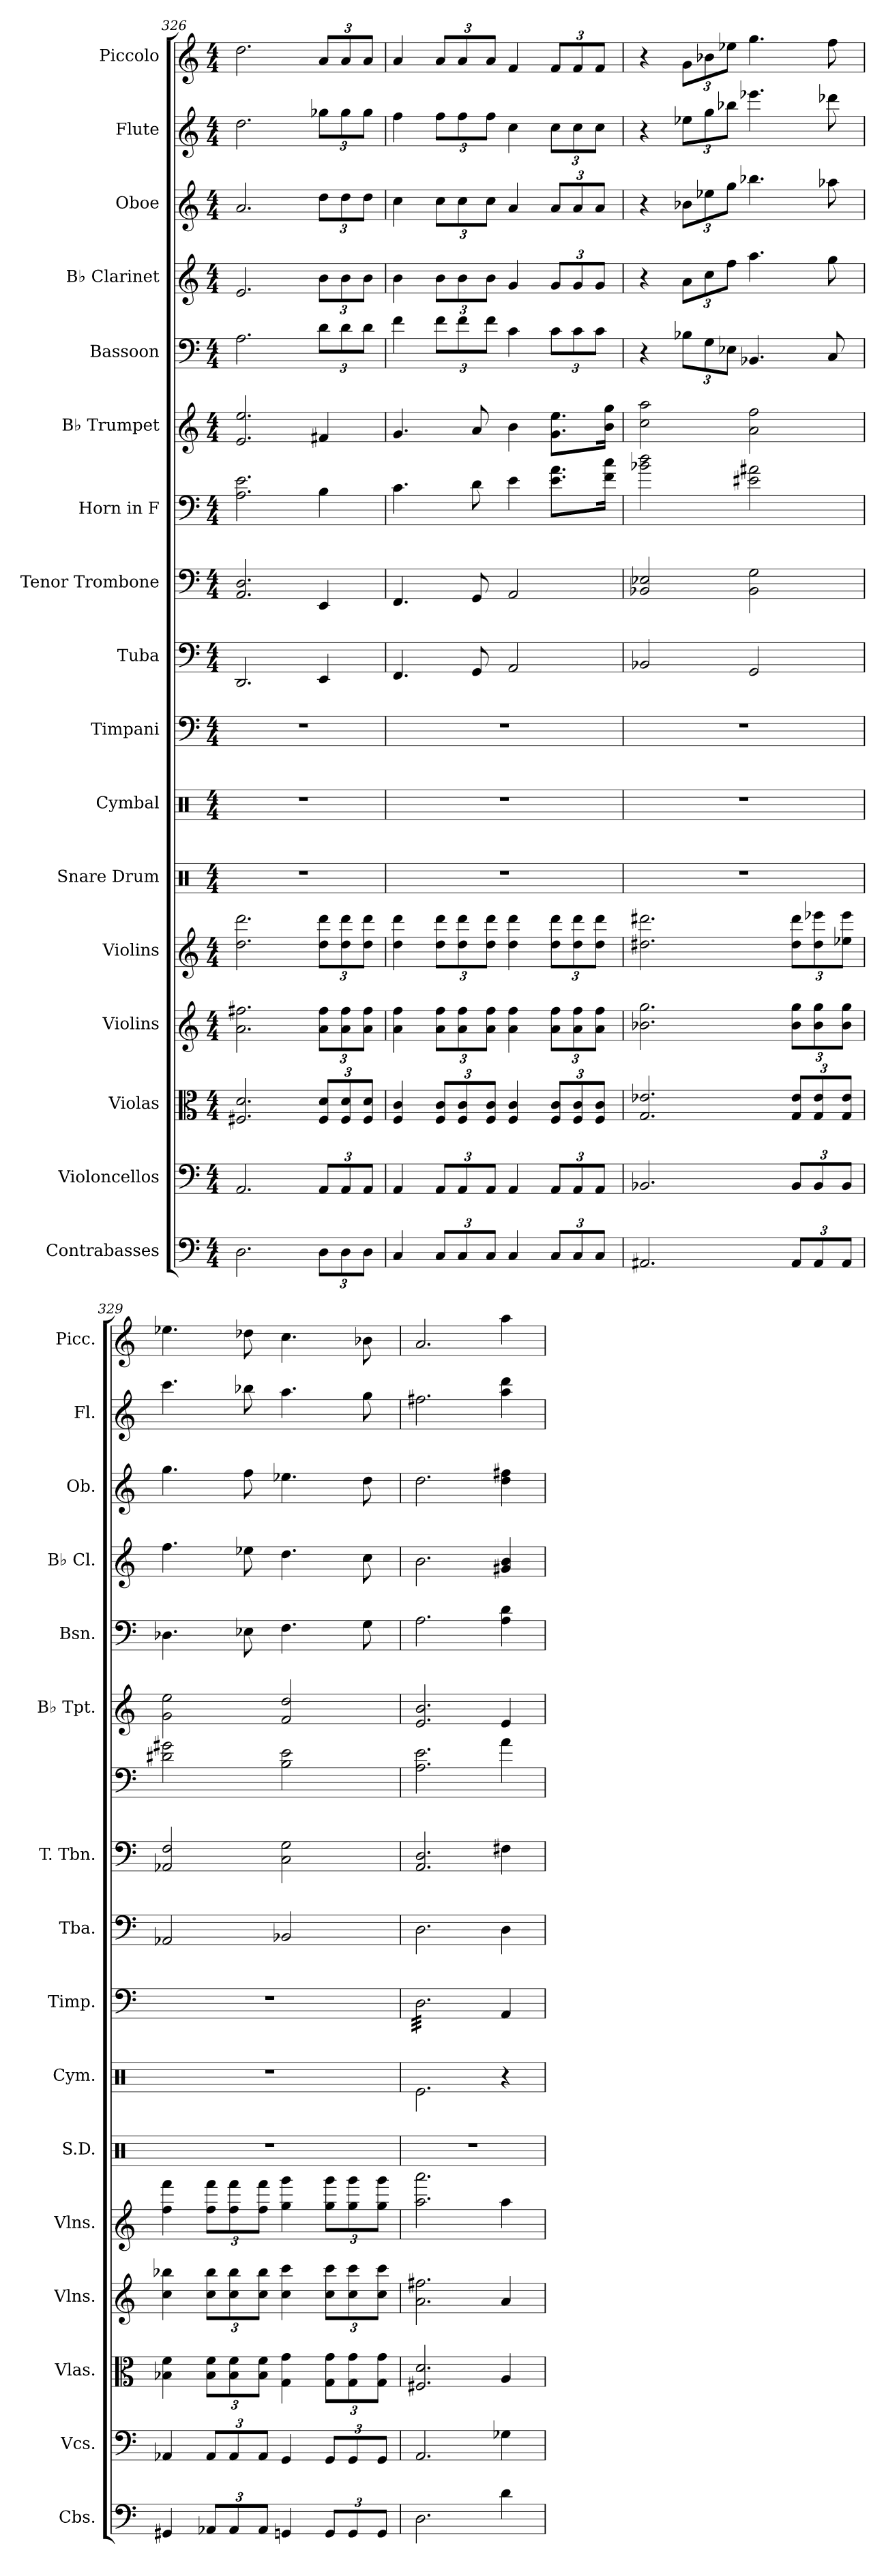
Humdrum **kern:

**kern	**kern	**kern	**kern	**kern	**kern	**kern	**kern	**kern	**kern	**kern	**kern	**kern	**kern	**kern	**kern	**kern
*part17	*part16	*part15	*part14	*part13	*part12	*part11	*part10	*part9	*part8	*part7	*part6	*part5	*part4	*part3	*part2	*part1
*staff17	*staff16	*staff15	*staff14	*staff13	*staff12	*staff11	*staff10	*staff9	*staff8	*staff7	*staff6	*staff5	*staff4	*staff3	*staff2	*staff1
*I"Contrabasses	*I"Violoncellos	*I"Violas	*I"Violins	*I"Violins	*I"Snare Drum	*I"Cymbal	*I"Timpani	*I"Tuba	*I"Tenor Trombone	*I"Horn in F	*I"B♭ Trumpet	*I"Bassoon	*I"B♭ Clarinet	*I"Oboe	*I"Flute	*I"Piccolo
*I'Cbs.	*I'Vcs.	*I'Vlas.	*I'Vlns.	*I'Vlns.	*I'S.D.	*I'Cym.	*I'Timp.	*I'Tba.	*I'T. Tbn.	*	*I'B♭ Tpt.	*I'Bsn.	*I'B♭ Cl.	*I'Ob.	*I'Fl.	*I'Picc.
*clefF4	*clefF4	*clefC3	*clefG2	*clefG2	*clefX	*clefX	*clefF4	*clefF4	*clefF4	*clefF4	*clefG2	*clefF4	*clefG2	*clefG2	*clefG2	*clefG2
*ITrd7c12	*	*	*	*	*	*	*	*	*	*ITrd4c7	*ITrd1c2	*	*ITrd1c2	*	*	*ITrd-7c-12
*k[]	*k[]	*k[]	*k[]	*k[]	*k[]	*k[]	*k[]	*k[]	*k[]	*k[b-]	*k[b-e-]	*k[]	*k[b-e-]	*k[]	*k[]	*k[]
*M4/4	*M4/4	*M4/4	*M4/4	*M4/4	*M4/4	*M4/4	*M4/4	*M4/4	*M4/4	*M4/4	*M4/4	*M4/4	*M4/4	*M4/4	*M4/4	*M4/4
=326	=326	=326	=326	=326	=326	=326	=326	=326	=326	=326	=326	=326	=326	=326	=326	=326
2.DD\	2.AA/	2.F#X/ 2.d/	2.a\ 2.ff#X\	2.dd\ 2.ddd\	1r	1r	1r	2.DD/	2.AA/ 2.D/	2.D\ 2.A\	2.d/ 2.dd/	2.A\	2.d/	2.a/	2.dd\	2.ddd\
*Xbrackettup	*Xbrackettup	*Xbrackettup	*Xbrackettup	*Xbrackettup	*	*	*	*	*	*	*	*Xbrackettup	*Xbrackettup	*Xbrackettup	*Xbrackettup	*Xbrackettup
12DD\L	12AA/L	12F#/ 12d/L	12a\ 12ff#\L	12dd\ 12ddd\L	.	.	.	4EE/	4EE/	4E\	4en/	12d\L	12a\L	12dd\L	12gg-X\L	12aa/L
12DD\	12AA/	12F#/ 12d/	12a\ 12ff#\	12dd\ 12ddd\	.	.	.	.	.	.	.	12d\	12a\	12dd\	12gg-\	12aa/
12DD\J	12AA/J	12F#/ 12d/J	12a\ 12ff#\J	12dd\ 12ddd\J	.	.	.	.	.	.	.	12d\J	12a\J	12dd\J	12gg-\J	12aa/J
=327	=327	=327	=327	=327	=327	=327	=327	=327	=327	=327	=327	=327	=327	=327	=327	=327
4CC/	4AA/	4F/ 4c/	4a\ 4ff\	4dd\ 4ddd\	1r	1r	1r	4.FF/	4.FF/	4.F\	4.f/	4f\	4a\	4cc\	4ff\	4aa/
12CC/L	12AA/L	12F/ 12c/L	12a\ 12ff\L	12dd\ 12ddd\L	.	.	.	.	.	.	.	12f\L	12a\L	12cc\L	12ff\L	12aa/L
12CC/	12AA/	12F/ 12c/	12a\ 12ff\	12dd\ 12ddd\	.	.	.	.	.	.	.	12f\	12a\	12cc\	12ff\	12aa/
.	.	.	.	.	.	.	.	8GG/	8GG/	8G\	8g/	.	.	.	.	.
12CC/J	12AA/J	12F/ 12c/J	12a\ 12ff\J	12dd\ 12ddd\J	.	.	.	.	.	.	.	12f\J	12a\J	12cc\J	12ff\J	12aa/J
4CC/	4AA/	4F/ 4c/	4a\ 4ff\	4dd\ 4ddd\	.	.	.	2AA/	2AA/	4A\	4a\	4c\	4f/	4a/	4cc\	4ff/
12CC/L	12AA/L	12F/ 12c/L	12a\ 12ff\L	12dd\ 12ddd\L	.	.	.	.	.	8.A\ 8.d\L	8.f\ 8.dd\L	12c\L	12f/L	12a/L	12cc\L	12ff/L
12CC/	12AA/	12F/ 12c/	12a\ 12ff\	12dd\ 12ddd\	.	.	.	.	.	.	.	12c\	12f/	12a/	12cc\	12ff/
12CC/J	12AA/J	12F/ 12c/J	12a\ 12ff\J	12dd\ 12ddd\J	.	.	.	.	.	.	.	12c\J	12f/J	12a/J	12cc\J	12ff/J
.	.	.	.	.	.	.	.	.	.	16B-\ 16f\Jk	16a\ 16ff\Jk	.	.	.	.	.
!!LO:PB:g=z
=328	=328	=328	=328	=328	=328	=328	=328	=328	=328	=328	=328	=328	=328	=328	=328	=328
2.AAA#X/	2.BB-X/	2.G/ 2.e-X/	2.b-X\ 2.gg\	2.dd#X\ 2.ddd#X\	1r	1r	1r	2BB-X/	2BB-X/ 2E-X/	2e-X\ 2g\	2b-\ 2gg\	4r	4r	4r	4r	4r
.	.	.	.	.	.	.	.	.	.	.	.	12B-X\L	12g\L	12b-X\L	12ee-X\L	12gg\L
.	.	.	.	.	.	.	.	.	.	.	.	12G\	12b-\	12ee-X\	12gg\	12bb-X\
.	.	.	.	.	.	.	.	.	.	.	.	12E-X\J	12ee-\J	12gg\J	12bb-X\J	12eee-X\J
.	.	.	.	.	.	.	.	2GG/	2BB-\ 2G\	2A#X\ 2d#X\	2g\ 2ee-\	4.BB-X/	4.gg\	4.bb-X\	4.eee-X\	4.ggg\
12AAA#/L	12BB-/L	12G/ 12e-/L	12b-\ 12gg\L	12dd#\ 12ddd#\L	.	.	.	.	.	.	.	.	.	.	.	.
12AAA#/	12BB-/	12G/ 12e-/	12b-\ 12gg\	12dd#\ 12eee-X\	.	.	.	.	.	.	.	.	.	.	.	.
.	.	.	.	.	.	.	.	.	.	.	.	8C/	8ff\	8aa-X\	8ddd-X\	8fff\
12AAA#/J	12BB-/J	12G/ 12e-/J	12b-\ 12gg\J	12ee-X\ 12eee-\J	.	.	.	.	.	.	.	.	.	.	.	.
=329	=329	=329	=329	=329	=329	=329	=329	=329	=329	=329	=329	=329	=329	=329	=329	=329
4GGG#X/	4AA-X/	4B-X\ 4f\	4cc\ 4bb-X\	4ff\ 4fff\	1r	1r	1r	2AA-X/	2AA-X/ 2F/	2G#X\ 2c#X\	2f\ 2dd\	4.D-X\	4.ee-\	4.gg\	4.ccc\	4.eee-X\
12AAA-X/L	12AA-/L	12B-\ 12f\L	12cc\ 12bb-\L	12ff\ 12fff\L	.	.	.	.	.	.	.	.	.	.	.	.
12AAA-/	12AA-/	12B-\ 12f\	12cc\ 12bb-\	12ff\ 12fff\	.	.	.	.	.	.	.	.	.	.	.	.
.	.	.	.	.	.	.	.	.	.	.	.	8E-X\	8dd-X\	8ff\	8bb-X\	8ddd-X\
12AAA-/J	12AA-/J	12B-\ 12f\J	12cc\ 12bb-\J	12ff\ 12fff\J	.	.	.	.	.	.	.	.	.	.	.	.
4GGGn/	4GG/	4G\ 4g\	4cc\ 4ccc\	4gg\ 4ggg\	.	.	.	2BB-X/	2C\ 2G\	2E\ 2A\	2e-/ 2cc/	4.F\	4.cc\	4.ee-X\	4.aa\	4.ccc\
12GGG/L	12GG/L	12G\ 12g\L	12cc\ 12ccc\L	12gg\ 12ggg\L	.	.	.	.	.	.	.	.	.	.	.	.
12GGG/	12GG/	12G\ 12g\	12cc\ 12ccc\	12gg\ 12ggg\	.	.	.	.	.	.	.	.	.	.	.	.
.	.	.	.	.	.	.	.	.	.	.	.	8G\	8b-\	8dd\	8gg\	8bb-X\
12GGG/J	12GG/J	12G\ 12g\J	12cc\ 12ccc\J	12gg\ 12ggg\J	.	.	.	.	.	.	.	.	.	.	.	.
=330	=330	=330	=330	=330	=330	=330	=330	=330	=330	=330	=330	=330	=330	=330	=330	=330
*	*	*	*	*	*	*	*tremolo	*	*	*	*	*	*	*	*	*
2.DD\	2.AA/	2.F#X/ 2.d/	2.a\ 2.ff#X\	2.aa\ 2.aaa\	1r	2.Re\	32D\LLL	2.D\	2.AA/ 2.D/	2.D\ 2.A\	2.d/ 2.a/	2.A\	2.a\	2.dd\	2.ff#X\	2.aa/
.	.	.	.	.	.	.	32D\	.	.	.	.	.	.	.	.	.
.	.	.	.	.	.	.	32D\	.	.	.	.	.	.	.	.	.
.	.	.	.	.	.	.	32D\	.	.	.	.	.	.	.	.	.
.	.	.	.	.	.	.	32D\	.	.	.	.	.	.	.	.	.
.	.	.	.	.	.	.	32D\	.	.	.	.	.	.	.	.	.
.	.	.	.	.	.	.	32D\	.	.	.	.	.	.	.	.	.
.	.	.	.	.	.	.	32D\	.	.	.	.	.	.	.	.	.
.	.	.	.	.	.	.	32D\	.	.	.	.	.	.	.	.	.
.	.	.	.	.	.	.	32D\	.	.	.	.	.	.	.	.	.
.	.	.	.	.	.	.	32D\	.	.	.	.	.	.	.	.	.
.	.	.	.	.	.	.	32D\	.	.	.	.	.	.	.	.	.
.	.	.	.	.	.	.	32D\	.	.	.	.	.	.	.	.	.
.	.	.	.	.	.	.	32D\	.	.	.	.	.	.	.	.	.
.	.	.	.	.	.	.	32D\	.	.	.	.	.	.	.	.	.
.	.	.	.	.	.	.	32D\	.	.	.	.	.	.	.	.	.
.	.	.	.	.	.	.	32D\	.	.	.	.	.	.	.	.	.
.	.	.	.	.	.	.	32D\	.	.	.	.	.	.	.	.	.
.	.	.	.	.	.	.	32D\	.	.	.	.	.	.	.	.	.
.	.	.	.	.	.	.	32D\	.	.	.	.	.	.	.	.	.
.	.	.	.	.	.	.	32D\	.	.	.	.	.	.	.	.	.
.	.	.	.	.	.	.	32D\	.	.	.	.	.	.	.	.	.
.	.	.	.	.	.	.	32D\	.	.	.	.	.	.	.	.	.
.	.	.	.	.	.	.	32D\JJJ	.	.	.	.	.	.	.	.	.
*	*	*	*	*	*	*	*Xtremolo	*	*	*	*	*	*	*	*	*
4D\	4G-X\	4A/	4a/	4aa\	.	4r	4AA/	4D\	4F#X\	4d\	4d/	4A\ 4d\	4f#X/ 4a/	4dd\ 4ff#X\	4aa\ 4ddd\	4aaa\
=	=	=	=	=	=	=	=	=	=	=	=	=	=	=	=	=
*-	*-	*-	*-	*-	*-	*-	*-	*-	*-	*-	*-	*-	*-	*-	*-	*-
